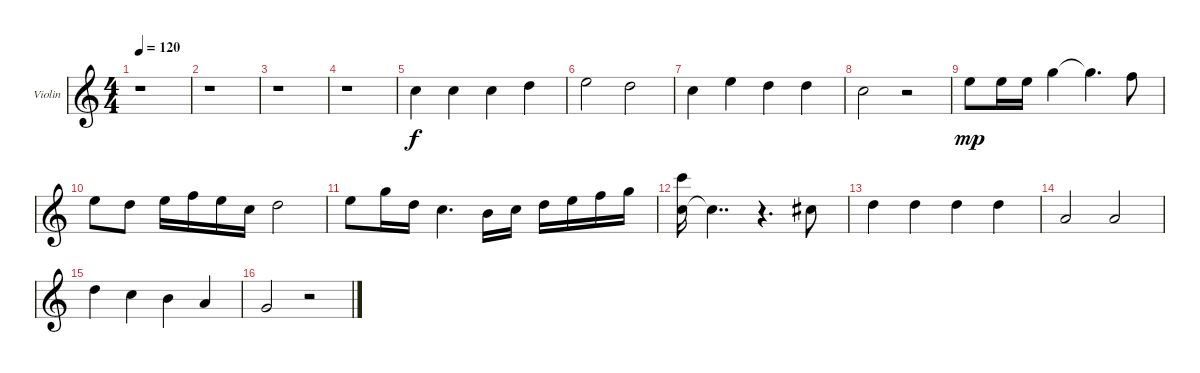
\defaultSystemsLayout 4
\bracketExtendMode groupsimilarinstruments
\firstSystemTrackNameOrientation horizontal
\otherSystemsTrackNameOrientation horizontal
\track ("Violin" "Violin") {solo instrument violin}
\staff {score}
\tuning (E5 A4 D4 G3)
\ts (4 4)
\tempo 120
\clef g2
\ks c
r.1{dy f instrument violin} |
r.1 |
r.1 |
r.1 |
3.2.4 3.2.4 3.2.4 5.2.4 |
0.1.2 5.2.2 |
3.2.4 0.1.4 5.2.4 5.2.4 |
3.2.2 r.2 |
0.1.8{dy mp} 0.1.16 0.1.16 3.1.4 3.1{t}.4{d} 1.1.8 |
0.1.8 5.2.8 0.1.16 1.1.16 0.1.16 3.2.16 5.2.2 |
0.1.8 3.1.16 5.2.16 3.2.4{d} 2.2.16 3.2.16 5.2.16 0.1.16 1.1.16 3.1.16 |
(8.1 3.2).16 3.2{t}.4{dd} r.4{d} 4.2.8 |
5.2.4 5.2.4 5.2.4 5.2.4 |
0.2.2 0.2.2 |
5.2.4 3.2.4 2.2.4 0.2.4 |
5.3.2 r.2
